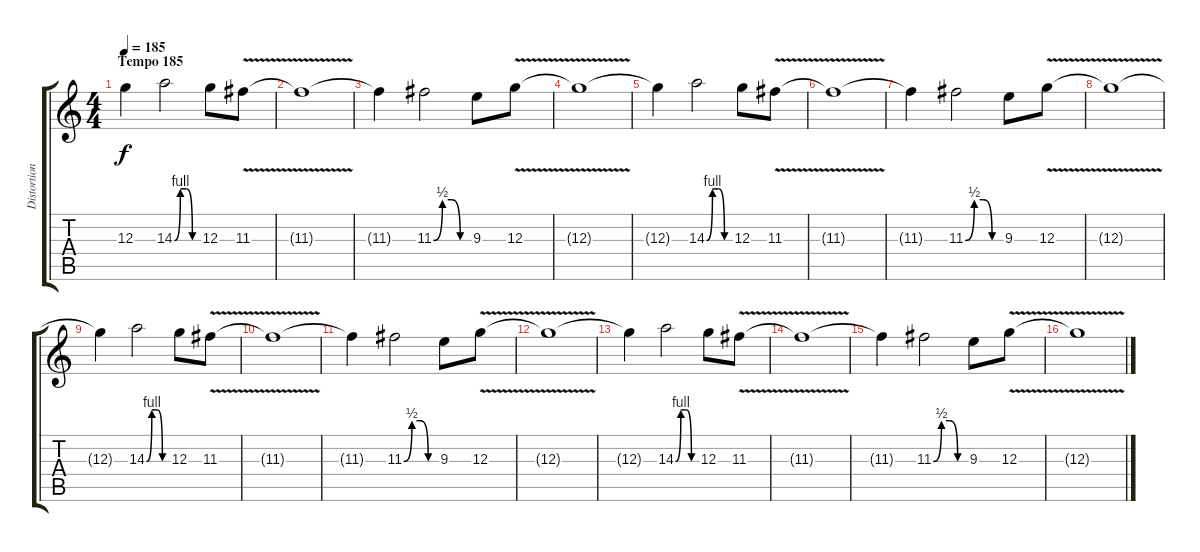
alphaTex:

\track ("Distortion guitar V" "Distortion") {instrument distortionguitar}
\staff {score tabs}
\tuning (E4 B3 G3 D3 A2 E2) {hide}
\ts (4 4)
\section ("" "Tempo 185")
\tempo 185
\clef g2
\ks c
12.3{t}.4{dy f} 14.3{be (custom 0 0 15 4 30 4 45 0 60 0)}.2 12.3.8 11.3{v}.8 |
11.3{t}.1 |
11.3{t}.4 11.3{be (custom 0 0 15 2 30 2 45 0 60 0)}.2 9.3.8 12.3{v}.8 |
12.3{t}.1 |
12.3{t}.4 14.3{be (custom 0 0 15 4 30 4 45 0 60 0)}.2 12.3.8 11.3{v}.8 |
11.3{t}.1 |
11.3{t}.4 11.3{be (custom 0 0 15 2 30 2 45 0 60 0)}.2 9.3.8 12.3{v}.8 |
12.3{t}.1 |
12.3{t}.4 14.3{be (custom 0 0 15 4 30 4 45 0 60 0)}.2 12.3.8 11.3{v}.8 |
11.3{t}.1 |
11.3{t}.4 11.3{be (custom 0 0 15 2 30 2 45 0 60 0)}.2 9.3.8 12.3{v}.8 |
12.3{t}.1 |
12.3{t}.4 14.3{be (custom 0 0 15 4 30 4 45 0 60 0)}.2 12.3.8 11.3{v}.8 |
11.3{t}.1 |
11.3{t}.4 11.3{be (custom 0 0 15 2 30 2 45 0 60 0)}.2 9.3.8 12.3{v}.8 |
12.3{t}.1
